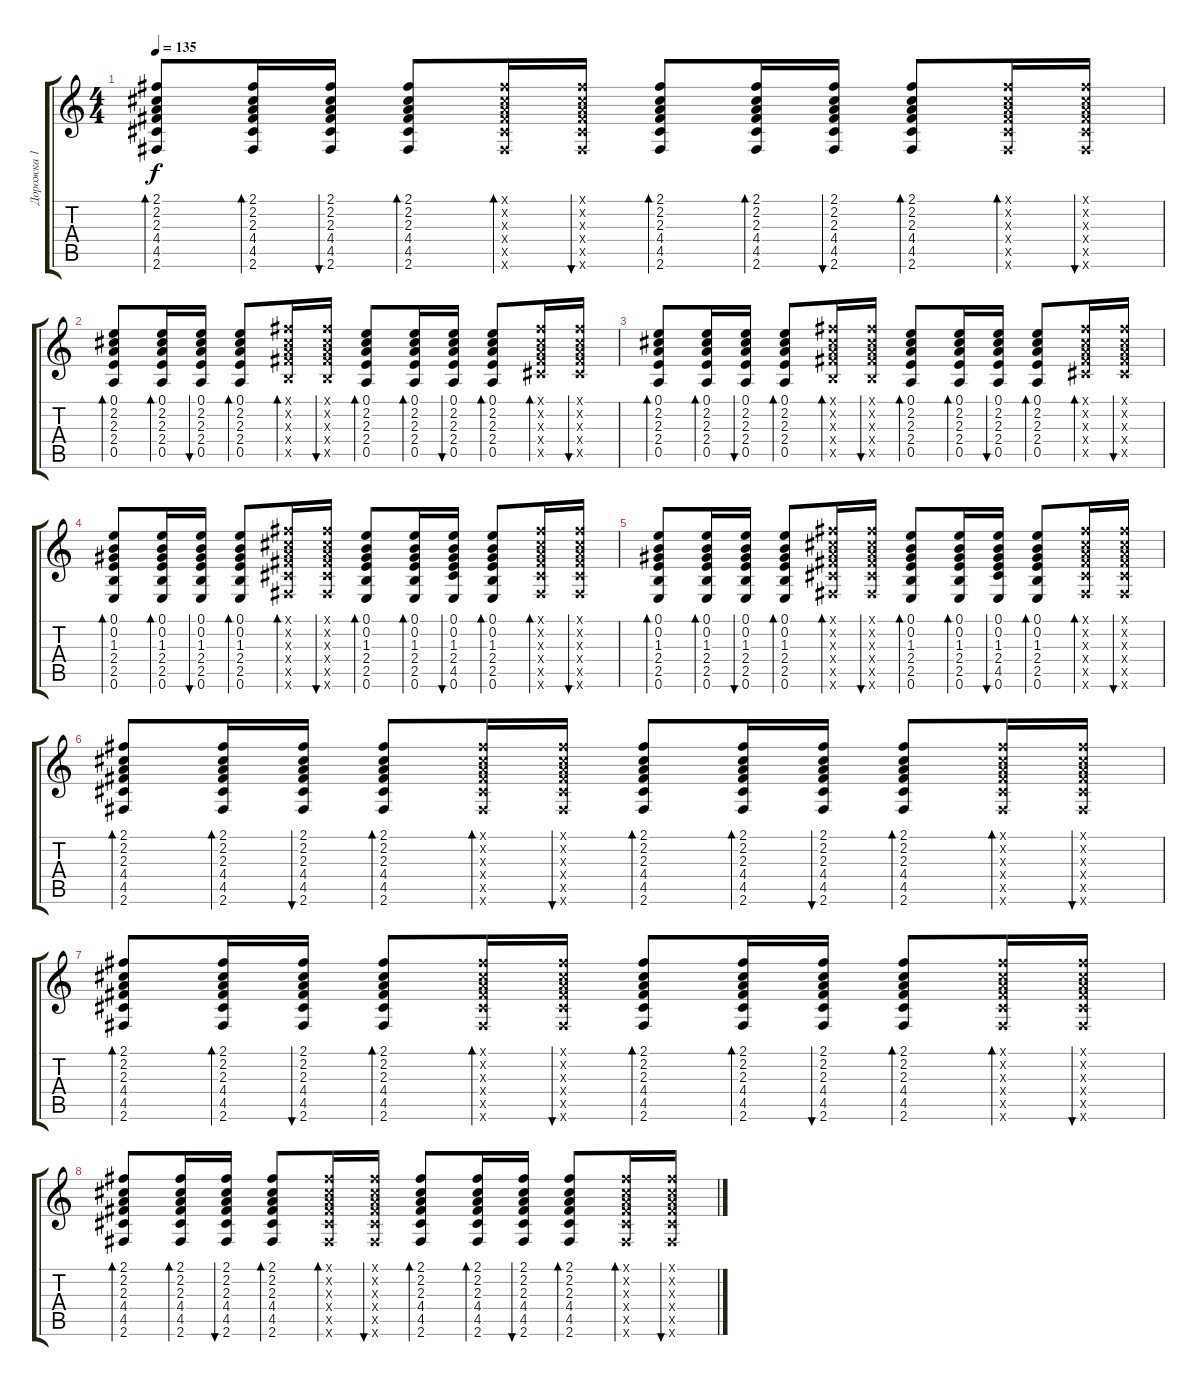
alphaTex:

\track ("Дорожка 1" "Дорожка 1") {instrument acousticguitarsteel}
\staff {score tabs}
\tuning (E4 B3 G3 D3 A2 E2) {hide}
\ts (4 4)
\tempo 135
\clef g2
\ks c
(2.1 2.2 2.3 4.4 4.5 2.6).8{bd 60 dy f} (2.1 2.2 2.3 4.4 4.5 2.6).16{bd 60} (2.1 2.2 2.3 4.4 4.5 2.6).16{bu 60} (2.1 2.2 2.3 4.4 4.5 2.6).8{bd 60} (2.1{x} 2.2{x} 2.3{x} 4.4{x} 4.5{x} 2.6{x}).16{bd 60} (2.1{x} 2.2{x} 2.3{x} 4.4{x} 4.5{x} 2.6{x}).16{bu 60} (2.1 2.2 2.3 4.4 4.5 2.6).8{bd 60} (2.1 2.2 2.3 4.4 4.5 2.6).16{bd 60} (2.1 2.2 2.3 4.4 4.5 2.6).16{bu 60} (2.1 2.2 2.3 4.4 4.5 2.6).8{bd 60} (2.1{x} 2.2{x} 2.3{x} 4.4{x} 4.5{x} 2.6{x}).16{bd 60} (2.1{x} 2.2{x} 2.3{x} 4.4{x} 4.5{x} 2.6{x}).16{bu 60} |
(0.1 2.2 2.3 2.4 0.5).8{bd 60} (0.1 2.2 2.3 2.4 0.5).16{bd 60} (0.1 2.2 2.3 2.4 0.5).16{bu 60} (0.1 2.2 2.3 2.4 0.5).8{bd 60} (2.1{x} 2.2{x} 2.3{x} 4.4{x} 2.5{x}).16{bd 60} (2.1{x} 2.2{x} 2.3{x} 4.4{x} 2.5{x}).16{bu 60} (0.1 2.2 2.3 2.4 0.5).8{bd 60} (0.1 2.2 2.3 2.4 0.5).16{bd 60} (0.1 2.2 2.3 2.4 0.5).16{bu 60} (0.1 2.2 2.3 2.4 0.5).8{bd 60} (2.1{x} 2.2{x} 2.3{x} 4.4{x} 4.5{x}).16{bd 60} (2.1{x} 2.2{x} 2.3{x} 4.4{x} 4.5{x}).16{bu 60} |
(0.1 2.2 2.3 2.4 0.5).8{bd 60} (0.1 2.2 2.3 2.4 0.5).16{bd 60} (0.1 2.2 2.3 2.4 0.5).16{bu 60} (0.1 2.2 2.3 2.4 0.5).8{bd 60} (2.1{x} 2.2{x} 2.3{x} 4.4{x} 2.5{x}).16{bd 60} (2.1{x} 2.2{x} 2.3{x} 4.4{x} 2.5{x}).16{bu 60} (0.1 2.2 2.3 2.4 0.5).8{bd 60} (0.1 2.2 2.3 2.4 0.5).16{bd 60} (0.1 2.2 2.3 2.4 0.5).16{bu 60} (0.1 2.2 2.3 2.4 0.5).8{bd 60} (2.1{x} 2.2{x} 2.3{x} 4.4{x} 4.5{x}).16{bd 60} (2.1{x} 2.2{x} 2.3{x} 4.4{x} 4.5{x}).16{bu 60} |
(0.1 0.2 1.3 2.4 2.5 0.6).8{bd 60} (0.1 0.2 1.3 2.4 2.5 0.6).16{bd 60} (0.1 0.2 1.3 2.4 2.5 0.6).16{bu 60} (0.1 0.2 1.3 2.4 2.5 0.6).8{bd 60} (2.1{x} 2.2{x} 2.3{x} 4.4{x} 4.5{x} 2.6{x}).16{bd 60} (2.1{x} 2.2{x} 2.3{x} 4.4{x} 4.5{x} 2.6{x}).16{bu 60} (0.1 0.2 1.3 2.4 2.5 0.6).8{bd 60} (0.1 0.2 1.3 2.4 2.5 0.6).16{bd 60} (0.1 0.2 1.3 2.4 4.5 0.6).16{bu 60} (0.1 0.2 1.3 2.4 2.5 0.6).8{bd 60} (2.1{x} 2.2{x} 2.3{x} 4.4{x} 4.5{x} 2.6{x}).16{bd 60} (2.1{x} 2.2{x} 2.3{x} 4.4{x} 4.5{x} 2.6{x}).16{bu 60} |
(0.1 0.2 1.3 2.4 2.5 0.6).8{bd 60} (0.1 0.2 1.3 2.4 2.5 0.6).16{bd 60} (0.1 0.2 1.3 2.4 2.5 0.6).16{bu 60} (0.1 0.2 1.3 2.4 2.5 0.6).8{bd 60} (2.1{x} 2.2{x} 2.3{x} 4.4{x} 4.5{x} 2.6{x}).16{bd 60} (2.1{x} 2.2{x} 2.3{x} 4.4{x} 4.5{x} 2.6{x}).16{bu 60} (0.1 0.2 1.3 2.4 2.5 0.6).8{bd 60} (0.1 0.2 1.3 2.4 2.5 0.6).16{bd 60} (0.1 0.2 1.3 2.4 4.5 0.6).16{bu 60} (0.1 0.2 1.3 2.4 2.5 0.6).8{bd 60} (2.1{x} 2.2{x} 2.3{x} 4.4{x} 4.5{x} 2.6{x}).16{bd 60} (2.1{x} 2.2{x} 2.3{x} 4.4{x} 4.5{x} 2.6{x}).16{bu 60} |
(2.1 2.2 2.3 4.4 4.5 2.6).8{bd 60} (2.1 2.2 2.3 4.4 4.5 2.6).16{bd 60} (2.1 2.2 2.3 4.4 4.5 2.6).16{bu 60} (2.1 2.2 2.3 4.4 4.5 2.6).8{bd 60} (2.1{x} 2.2{x} 2.3{x} 4.4{x} 4.5{x} 2.6{x}).16{bd 60} (2.1{x} 2.2{x} 2.3{x} 4.4{x} 4.5{x} 2.6{x}).16{bu 60} (2.1 2.2 2.3 4.4 4.5 2.6).8{bd 60} (2.1 2.2 2.3 4.4 4.5 2.6).16{bd 60} (2.1 2.2 2.3 4.4 4.5 2.6).16{bu 60} (2.1 2.2 2.3 4.4 4.5 2.6).8{bd 60} (2.1{x} 2.2{x} 2.3{x} 4.4{x} 4.5{x} 2.6{x}).16{bd 60} (2.1{x} 2.2{x} 2.3{x} 4.4{x} 4.5{x} 2.6{x}).16{bu 60} |
(2.1 2.2 2.3 4.4 4.5 2.6).8{bd 60} (2.1 2.2 2.3 4.4 4.5 2.6).16{bd 60} (2.1 2.2 2.3 4.4 4.5 2.6).16{bu 60} (2.1 2.2 2.3 4.4 4.5 2.6).8{bd 60} (2.1{x} 2.2{x} 2.3{x} 4.4{x} 4.5{x} 2.6{x}).16{bd 60} (2.1{x} 2.2{x} 2.3{x} 4.4{x} 4.5{x} 2.6{x}).16{bu 60} (2.1 2.2 2.3 4.4 4.5 2.6).8{bd 60} (2.1 2.2 2.3 4.4 4.5 2.6).16{bd 60} (2.1 2.2 2.3 4.4 4.5 2.6).16{bu 60} (2.1 2.2 2.3 4.4 4.5 2.6).8{bd 60} (2.1{x} 2.2{x} 2.3{x} 4.4{x} 4.5{x} 2.6{x}).16{bd 60} (2.1{x} 2.2{x} 2.3{x} 4.4{x} 4.5{x} 2.6{x}).16{bu 60} |
(2.1 2.2 2.3 4.4 4.5 2.6).8{bd 60} (2.1 2.2 2.3 4.4 4.5 2.6).16{bd 60} (2.1 2.2 2.3 4.4 4.5 2.6).16{bu 60} (2.1 2.2 2.3 4.4 4.5 2.6).8{bd 60} (2.1{x} 2.2{x} 2.3{x} 4.4{x} 4.5{x} 2.6{x}).16{bd 60} (2.1{x} 2.2{x} 2.3{x} 4.4{x} 4.5{x} 2.6{x}).16{bu 60} (2.1 2.2 2.3 4.4 4.5 2.6).8{bd 60} (2.1 2.2 2.3 4.4 4.5 2.6).16{bd 60} (2.1 2.2 2.3 4.4 4.5 2.6).16{bu 60} (2.1 2.2 2.3 4.4 4.5 2.6).8{bd 60} (2.1{x} 2.2{x} 2.3{x} 4.4{x} 4.5{x} 2.6{x}).16{bd 60} (2.1{x} 2.2{x} 2.3{x} 4.4{x} 4.5{x} 2.6{x}).16{bu 60}
